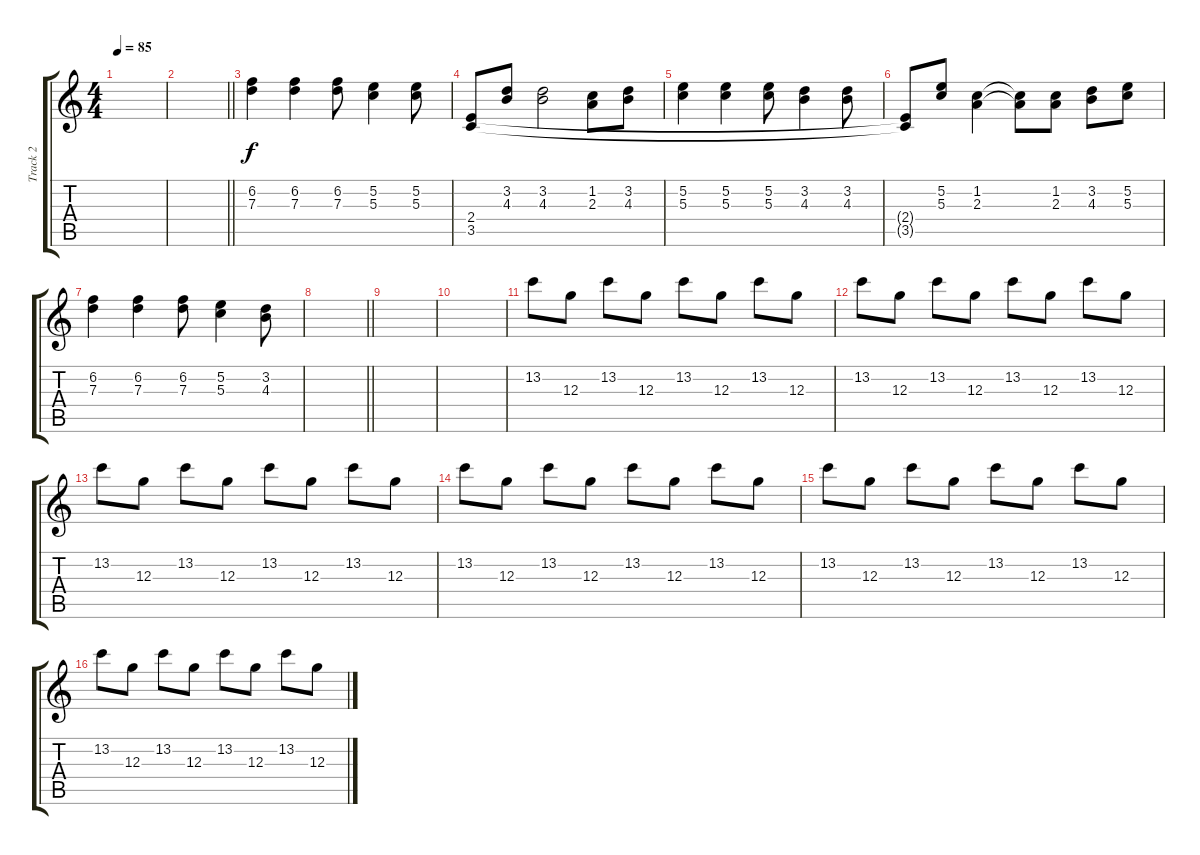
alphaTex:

\track ("Track 2" "Track 2") {instrument electricguitarjazz}
\staff {score tabs}
\tuning (E4 B3 G3 D3 A2 E2) {hide}
\ts (4 4)
\tempo 85
\clef g2
\ks c
|
\barLineRight lightlight
|
(6.2 7.3).4 (6.2 7.3).4 (6.2 7.3).8 (5.2 5.3).4 (5.2 5.3).8 |
(2.4 3.5).8 (3.2 4.3).8 (3.2 4.3).2 (1.2 2.3).8 (3.2 4.3).8 |
(5.2 5.3).4 (5.2 5.3).4 (5.2 5.3).8 (3.2 4.3).4 (3.2 4.3).8 |
(2.4{t} 3.5{t}).8 (5.2 5.3).8 (1.2 2.3).4 (1.2{t} 2.3{t}).8 (1.2 2.3).8 (3.2 4.3).8 (5.2 5.3).8 |
(6.2 7.3).4 (6.2 7.3).4 (6.2 7.3).8 (5.2 5.3).4 (3.2 4.3).8 |
\barLineRight lightlight
|
|
|
13.2.8 12.3.8 13.2.8 12.3.8 13.2.8 12.3.8 13.2.8 12.3.8 |
13.2.8 12.3.8 13.2.8 12.3.8 13.2.8 12.3.8 13.2.8 12.3.8 |
13.2.8 12.3.8 13.2.8 12.3.8 13.2.8 12.3.8 13.2.8 12.3.8 |
13.2.8 12.3.8 13.2.8 12.3.8 13.2.8 12.3.8 13.2.8 12.3.8 |
13.2.8 12.3.8 13.2.8 12.3.8 13.2.8 12.3.8 13.2.8 12.3.8 |
13.2.8 12.3.8 13.2.8 12.3.8 13.2.8 12.3.8 13.2.8 12.3.8
